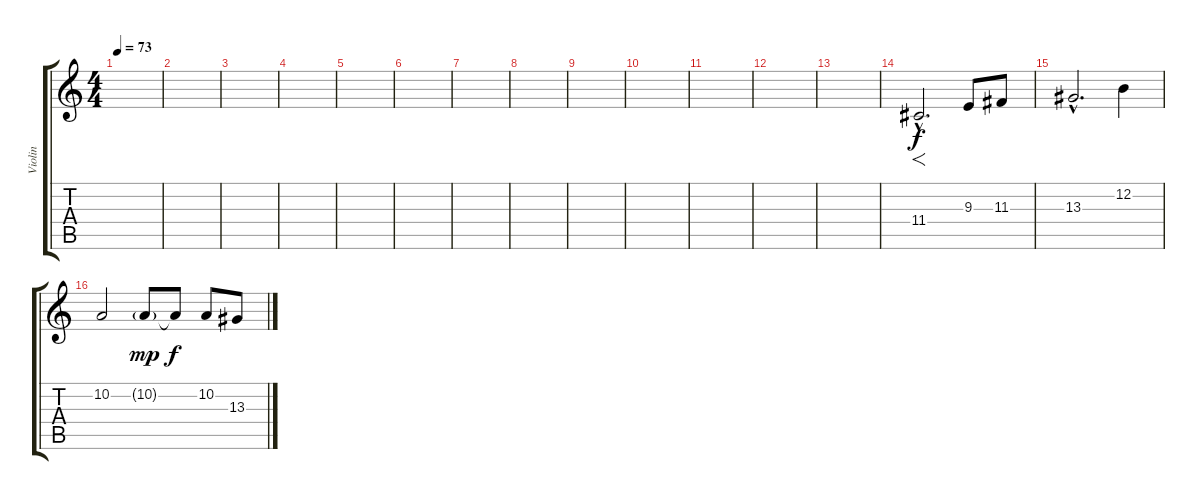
\track ("Violin" "Violin") {instrument violin}
\staff {score tabs}
\tuning (E4 B3 G3 D3 A2 E2) {hide}
\ts (4 4)
\tempo 73
\clef g2
\ks c
|
|
|
|
|
|
|
|
|
|
|
|
|
11.4{hac}.2{f d} 9.3.8 11.3.8 |
13.3{hac}.2{d} 12.2.4 |
10.2.2 10.2{g}.8{dy mp} 10.2{t}.8{dy f} 10.2.8 13.3.8
